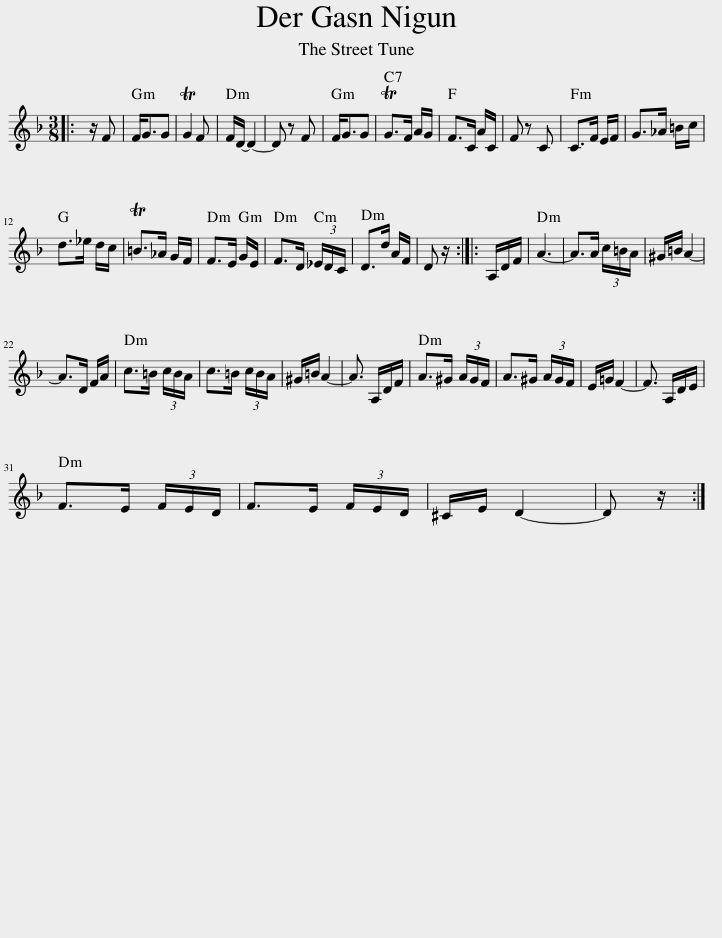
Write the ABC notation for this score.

X:1
L:1/8
M:3/8
I:linebreak $
K:Dmin
V:1 treble
V:1
|: z/ F | F<GG | TG2 F | F/D/- D2- | D z F | %5
 F<GG | TG>F A/G/ | F>C A/C/ | F z C | C>F E/F/ | %10
 G>_A =B/c/ |$ d>_e d/c/ | T=B>_A G/F/ | F>E G/E/ | F>D (3_E/D/C/ | %15
 D>d A/F/ | D z/ :: A,/D/F/ | A3- | A>A (3c/=B/A/ | %20
 ^G/=B/ A2- |$ A>D F/A/ | c>=B (3c/B/A/ | c>=B (3c/B/A/ | ^G/=B/ A2- | %25
 A3/2 A,/D/F/ | A>^G (3A/G/F/ | A>^G (3A/G/F/ | E/=G/ F2- | F3/2 A,/D/E/ |$ %30
 F>E (3F/E/D/ | F>E (3F/E/D/ | ^C/E/ D2- | D z/ :| %34
